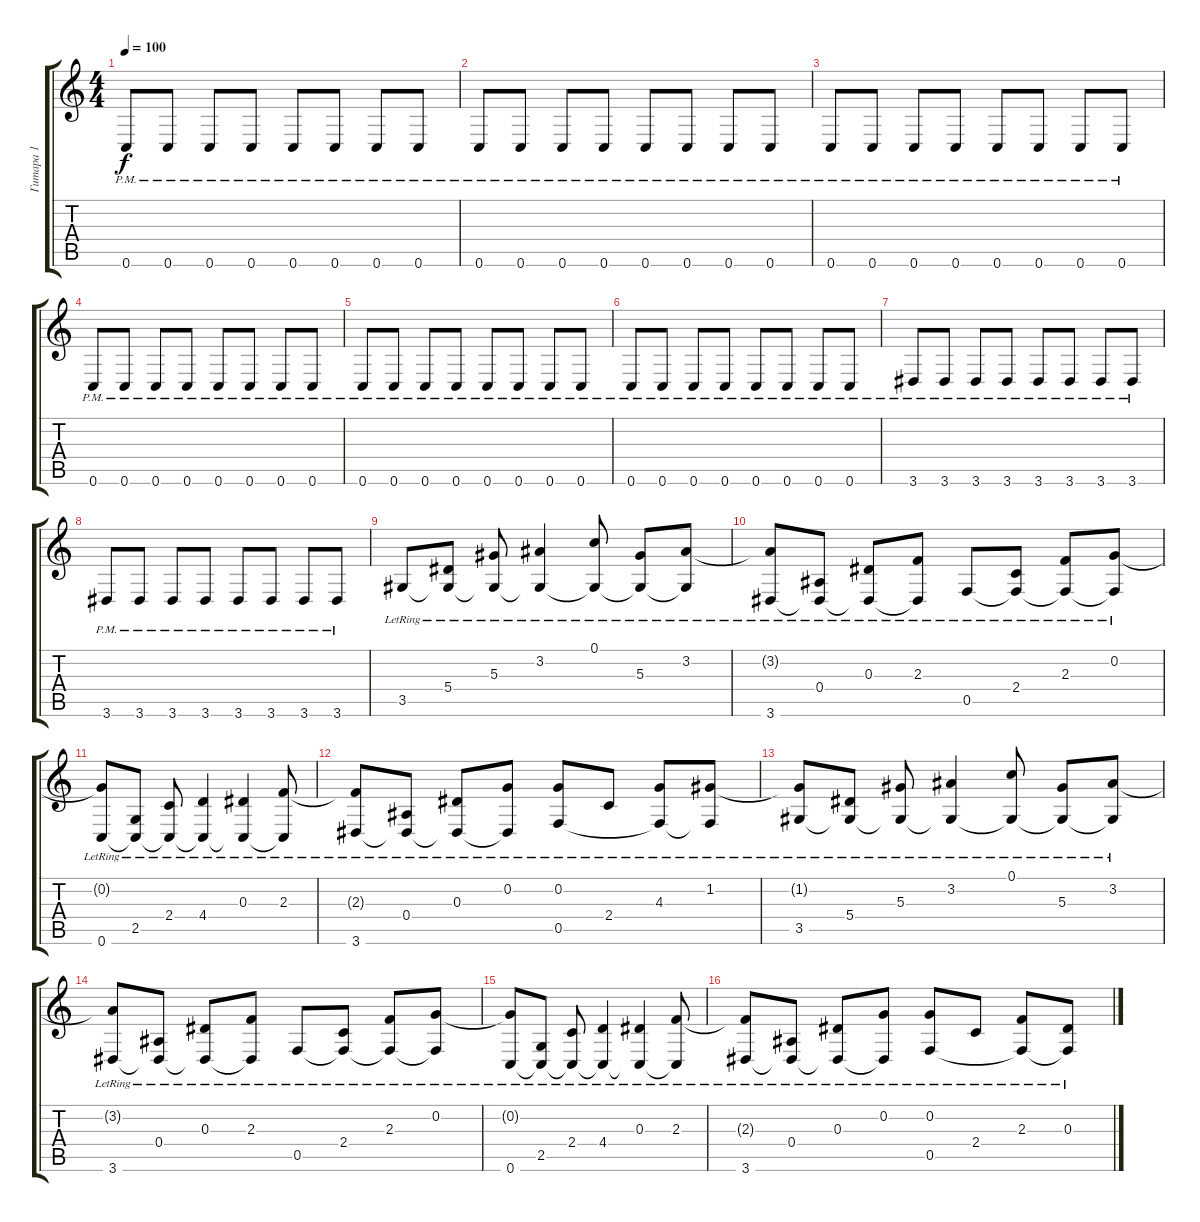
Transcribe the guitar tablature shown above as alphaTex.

\track ("Гитара 1" "Гитара 1") {instrument acousticguitarsteel}
\staff {score tabs}
\tuning (C4 G3 Eb3 Bb2 F2 C2) {hide}
\ts (4 4)
\tempo 100
\clef g2
\ks c
0.6{pm}.8{dy f} 0.6{pm}.8 0.6{pm}.8 0.6{pm}.8 0.6{pm}.8 0.6{pm}.8 0.6{pm}.8 0.6{pm}.8 |
0.6{pm}.8 0.6{pm}.8 0.6{pm}.8 0.6{pm}.8 0.6{pm}.8 0.6{pm}.8 0.6{pm}.8 0.6{pm}.8 |
0.6{pm}.8 0.6{pm}.8 0.6{pm}.8 0.6{pm}.8 0.6{pm}.8 0.6{pm}.8 0.6{pm}.8 0.6{pm}.8 |
0.6{pm}.8 0.6{pm}.8 0.6{pm}.8 0.6{pm}.8 0.6{pm}.8 0.6{pm}.8 0.6{pm}.8 0.6{pm}.8 |
0.6{pm}.8 0.6{pm}.8 0.6{pm}.8 0.6{pm}.8 0.6{pm}.8 0.6{pm}.8 0.6{pm}.8 0.6{pm}.8 |
0.6{pm}.8 0.6{pm}.8 0.6{pm}.8 0.6{pm}.8 0.6{pm}.8 0.6{pm}.8 0.6{pm}.8 0.6{pm}.8 |
3.6{pm}.8 3.6{pm}.8 3.6{pm}.8 3.6{pm}.8 3.6{pm}.8 3.6{pm}.8 3.6{pm}.8 3.6{pm}.8 |
3.6{pm}.8 3.6{pm}.8 3.6{pm}.8 3.6{pm}.8 3.6{pm}.8 3.6{pm}.8 3.6{pm}.8 3.6{pm}.8 |
3.5{lr}.8{volume 4 instrument acousticguitarsteel} (5.4{lr} 3.5{t}).8 (5.3{lr} 3.5{t}).8 (3.2{lr} 3.5{t}).4 (0.1{lr} 3.5{t}).8 (5.3{lr} 3.5{t}).8 (3.2{lr} 3.5{t}).8 |
(3.2{t} 3.6{lr}).8 (0.4{lr} 3.6{t}).8 (0.3{lr} 3.6{t}).8 (2.3{lr} 3.6{t}).8 0.5{lr}.8 (2.4{lr} 0.5{t}).8 (2.3{lr} 0.5{t}).8 (0.2{lr} 0.5{t}).8 |
(0.2{t} 0.6{lr}).8 (2.5{lr} 0.6{t}).8 (2.4{lr} 0.6{t}).8 (4.4{lr} 0.6{t}).4 (0.3{lr} 0.6{t}).4 (2.3{lr} 0.6{t}).8 |
(2.3{t} 3.6{lr}).8 (0.4{lr} 3.6{t}).8 (0.3{lr} 3.6{t}).8 (0.2{lr} 3.6{t}).8 (0.2{lr} 0.5{lr}).8 2.4{lr}.8 (4.3{lr} 0.5{t}).8 (1.2{lr} 0.5{t}).8 |
(1.2{t} 3.5{lr}).8 (5.4{lr} 3.5{t}).8 (5.3{lr} 3.5{t}).8 (3.2{lr} 3.5{t}).4 (0.1{lr} 3.5{t}).8 (5.3{lr} 3.5{t}).8 (3.2{lr} 3.5{t}).8 |
(3.2{t} 3.6{lr}).8 (0.4{lr} 3.6{t}).8 (0.3{lr} 3.6{t}).8 (2.3{lr} 3.6{t}).8 0.5{lr}.8 (2.4{lr} 0.5{t}).8 (2.3{lr} 0.5{t}).8 (0.2{lr} 0.5{t}).8 |
(0.2{t} 0.6{lr}).8 (2.5{lr} 0.6{t}).8 (2.4{lr} 0.6{t}).8 (4.4{lr} 0.6{t}).4 (0.3{lr} 0.6{t}).4 (2.3{lr} 0.6{t}).8 |
(2.3{t} 3.6{lr}).8 (0.4{lr} 3.6{t}).8 (0.3{lr} 3.6{t}).8 (0.2{lr} 3.6{t}).8 (0.2{lr} 0.5{lr}).8 2.4{lr}.8 (2.3{lr} 0.5{t}).8 (0.3{lr} 0.5{t}).8
